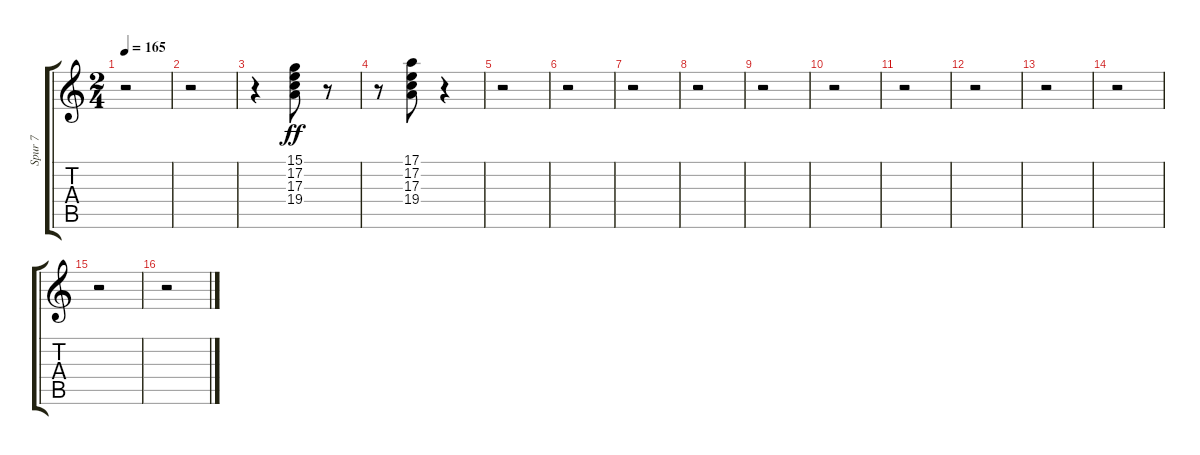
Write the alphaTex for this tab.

\track ("Spur 7" "Spur 7") {instrument brasssection}
\staff {score tabs}
\tuning (E4 B3 G3 D3 A2 E2) {hide}
\ts (2 4)
\tempo 165
\clef g2
\ks c
r.2{dy ff} |
r.2 |
r.4 (15.1 17.2 17.3 19.4).8 r.8 |
r.8 (17.1 17.2 17.3 19.4).8 r.4 |
r.2 |
r.2 |
r.2 |
r.2 |
r.2 |
r.2 |
r.2 |
r.2 |
r.2 |
r.2 |
r.2 |
r.2
